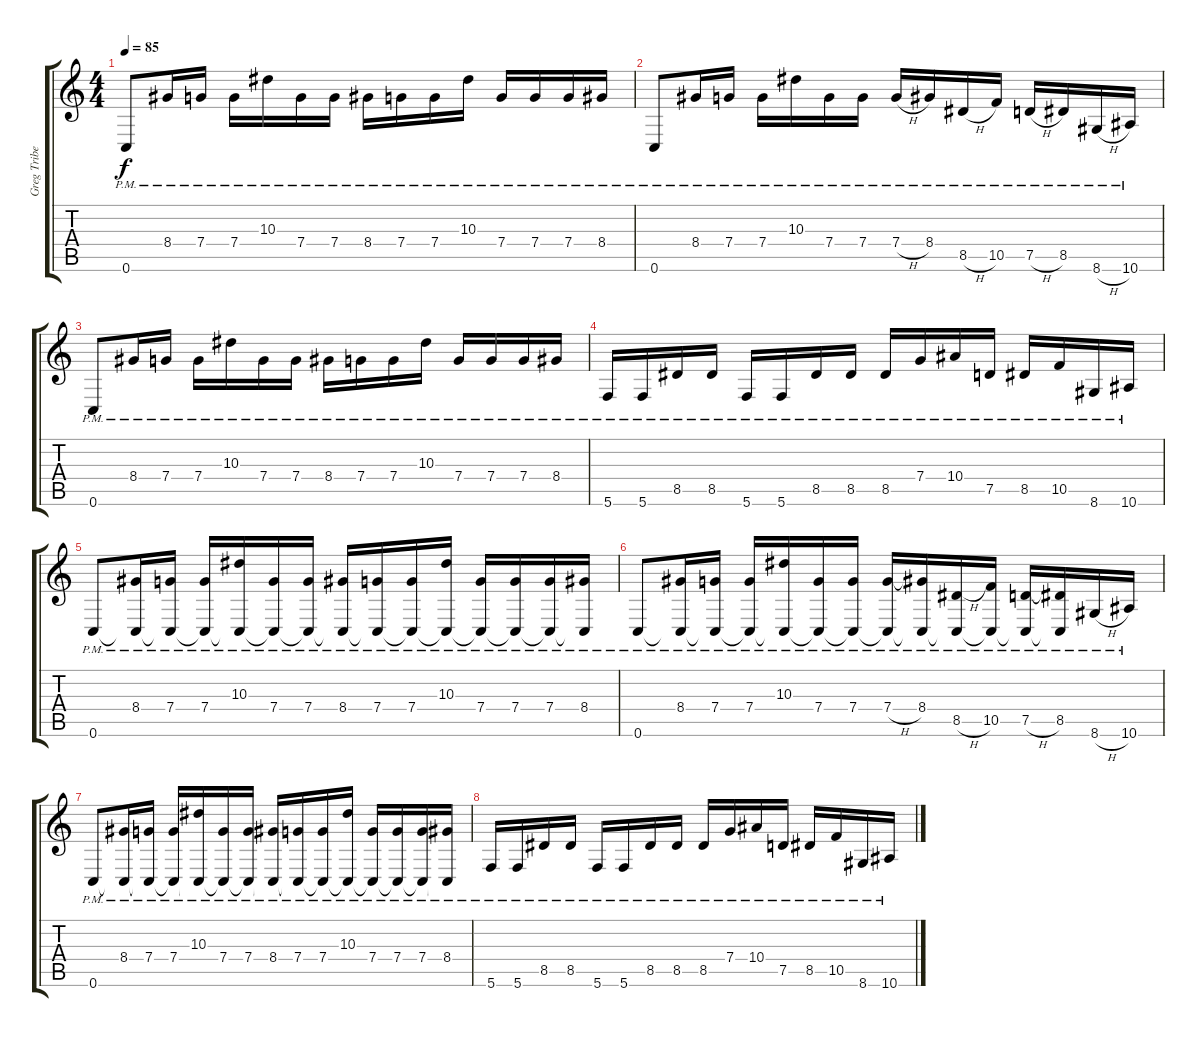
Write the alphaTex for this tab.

\track ("Greg Tribett" "Greg Tribe") {instrument electricguitarclean}
\staff {score tabs}
\tuning (D4 A3 F3 C3 G2 C2) {hide}
\ts (4 4)
\tempo 85
\clef g2
\ks c
0.6{pm}.8{dy f volume 10} 8.4{pm}.16 7.4{pm}.16 7.4{pm}.16 10.3{pm}.16 7.4{pm}.16 7.4{pm}.16 8.4{pm}.16 7.4{pm}.16 7.4{pm}.16 10.3{pm}.16 7.4{pm}.16 7.4{pm}.16 7.4{pm}.16 8.4{pm}.16 |
0.6{pm}.8 8.4{pm}.16 7.4{pm}.16 7.4{pm}.16 10.3{pm}.16 7.4{pm}.16 7.4{pm}.16 7.4{h pm}.16 8.4{pm}.16 8.5{h pm}.16 10.5{pm}.16 7.5{h pm}.16 8.5{pm}.16 8.6{h pm}.16 10.6{pm}.16 |
0.6{pm}.8 8.4{pm}.16 7.4{pm}.16 7.4{pm}.16 10.3{pm}.16 7.4{pm}.16 7.4{pm}.16 8.4{pm}.16 7.4{pm}.16 7.4{pm}.16 10.3{pm}.16 7.4{pm}.16 7.4{pm}.16 7.4{pm}.16 8.4{pm}.16 |
5.6{pm}.16 5.6{pm}.16 8.5{pm}.16 8.5{pm}.16 5.6{pm}.16 5.6{pm}.16 8.5{pm}.16 8.5{pm}.16 8.5{pm}.16 7.4{pm}.16 10.4{pm}.16 7.5{pm}.16 8.5{pm}.16 10.5{pm}.16 8.6{pm}.16 10.6{pm}.16 |
0.6{pm}.8{volume 13} (8.4{pm} 0.6{t}).16 (7.4{pm} 0.6{t}).16 (7.4{pm} 0.6{t}).16 (10.3{pm} 0.6{t}).16 (7.4{pm} 0.6{t}).16 (7.4{pm} 0.6{t}).16 (8.4{pm} 0.6{t}).16 (7.4{pm} 0.6{t}).16 (7.4{pm} 0.6{t}).16 (10.3{pm} 0.6{t}).16 (7.4{pm} 0.6{t}).16 (7.4{pm} 0.6{t}).16 (7.4{pm} 0.6{t}).16 (8.4{pm} 0.6{t}).16 |
0.6{pm}.8 (8.4{pm} 0.6{t}).16 (7.4{pm} 0.6{t}).16 (7.4{pm} 0.6{t}).16 (10.3{pm} 0.6{t}).16 (7.4{pm} 0.6{t}).16 (7.4{pm} 0.6{t}).16 (7.4{h pm} 0.6{t}).16 (8.4{pm} 0.6{t}).16 (8.5{h pm} 0.6{t}).16 (10.5{pm} 0.6{t}).16 (7.5{h pm} 0.6{t}).16 (8.5{pm} 0.6{t}).16 8.6{h pm}.16 10.6{pm}.16 |
0.6{pm}.8 (8.4{pm} 0.6{t}).16 (7.4{pm} 0.6{t}).16 (7.4{pm} 0.6{t}).16 (10.3{pm} 0.6{t}).16 (7.4{pm} 0.6{t}).16 (7.4{pm} 0.6{t}).16 (8.4{pm} 0.6{t}).16 (7.4{pm} 0.6{t}).16 (7.4{pm} 0.6{t}).16 (10.3{pm} 0.6{t}).16 (7.4{pm} 0.6{t}).16 (7.4{pm} 0.6{t}).16 (7.4{pm} 0.6{t}).16 (8.4{pm} 0.6{t}).16 |
5.6{pm}.16 5.6{pm}.16 8.5{pm}.16 8.5{pm}.16 5.6{pm}.16 5.6{pm}.16 8.5{pm}.16 8.5{pm}.16 8.5{pm}.16 7.4{pm}.16 10.4{pm}.16 7.5{pm}.16 8.5{pm}.16 10.5{pm}.16 8.6{pm}.16 10.6{pm}.16
